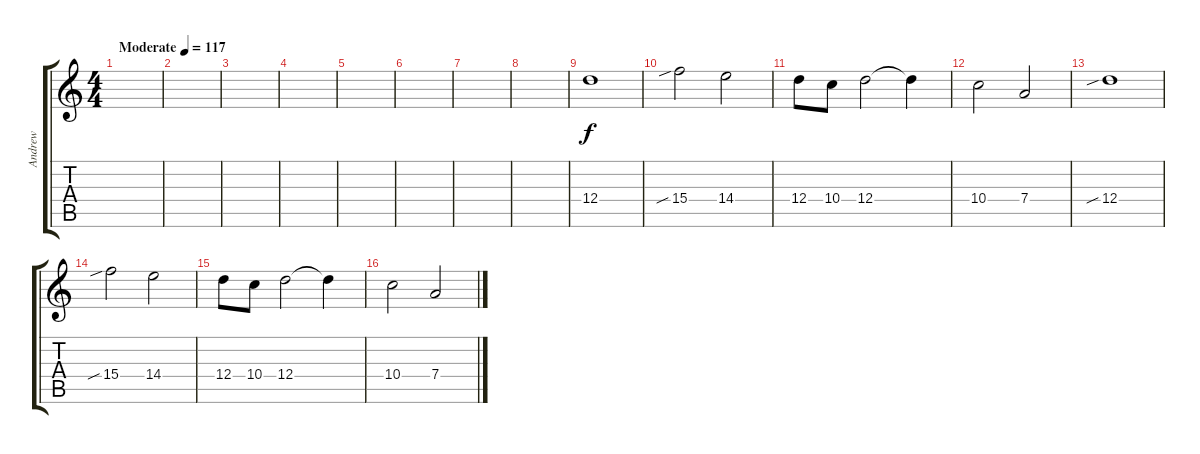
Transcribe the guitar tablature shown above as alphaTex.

\track ("Andrew" "Andrew") {instrument overdrivenguitar}
\staff {score tabs}
\tuning (E4 B3 G3 D3 A2 D2) {hide}
\ts (4 4)
\tempo (117 "Moderate")
\clef g2
\ks c
|
|
|
|
|
|
|
|
12.4.1 |
15.4{sib}.2 14.4.2 |
12.4.8 10.4.8 12.4.2 12.4{t}.4 |
10.4.2 7.4.2 |
12.4{sib}.1 |
15.4{sib}.2 14.4.2 |
12.4.8 10.4.8 12.4.2 12.4{t}.4 |
10.4.2 7.4.2
